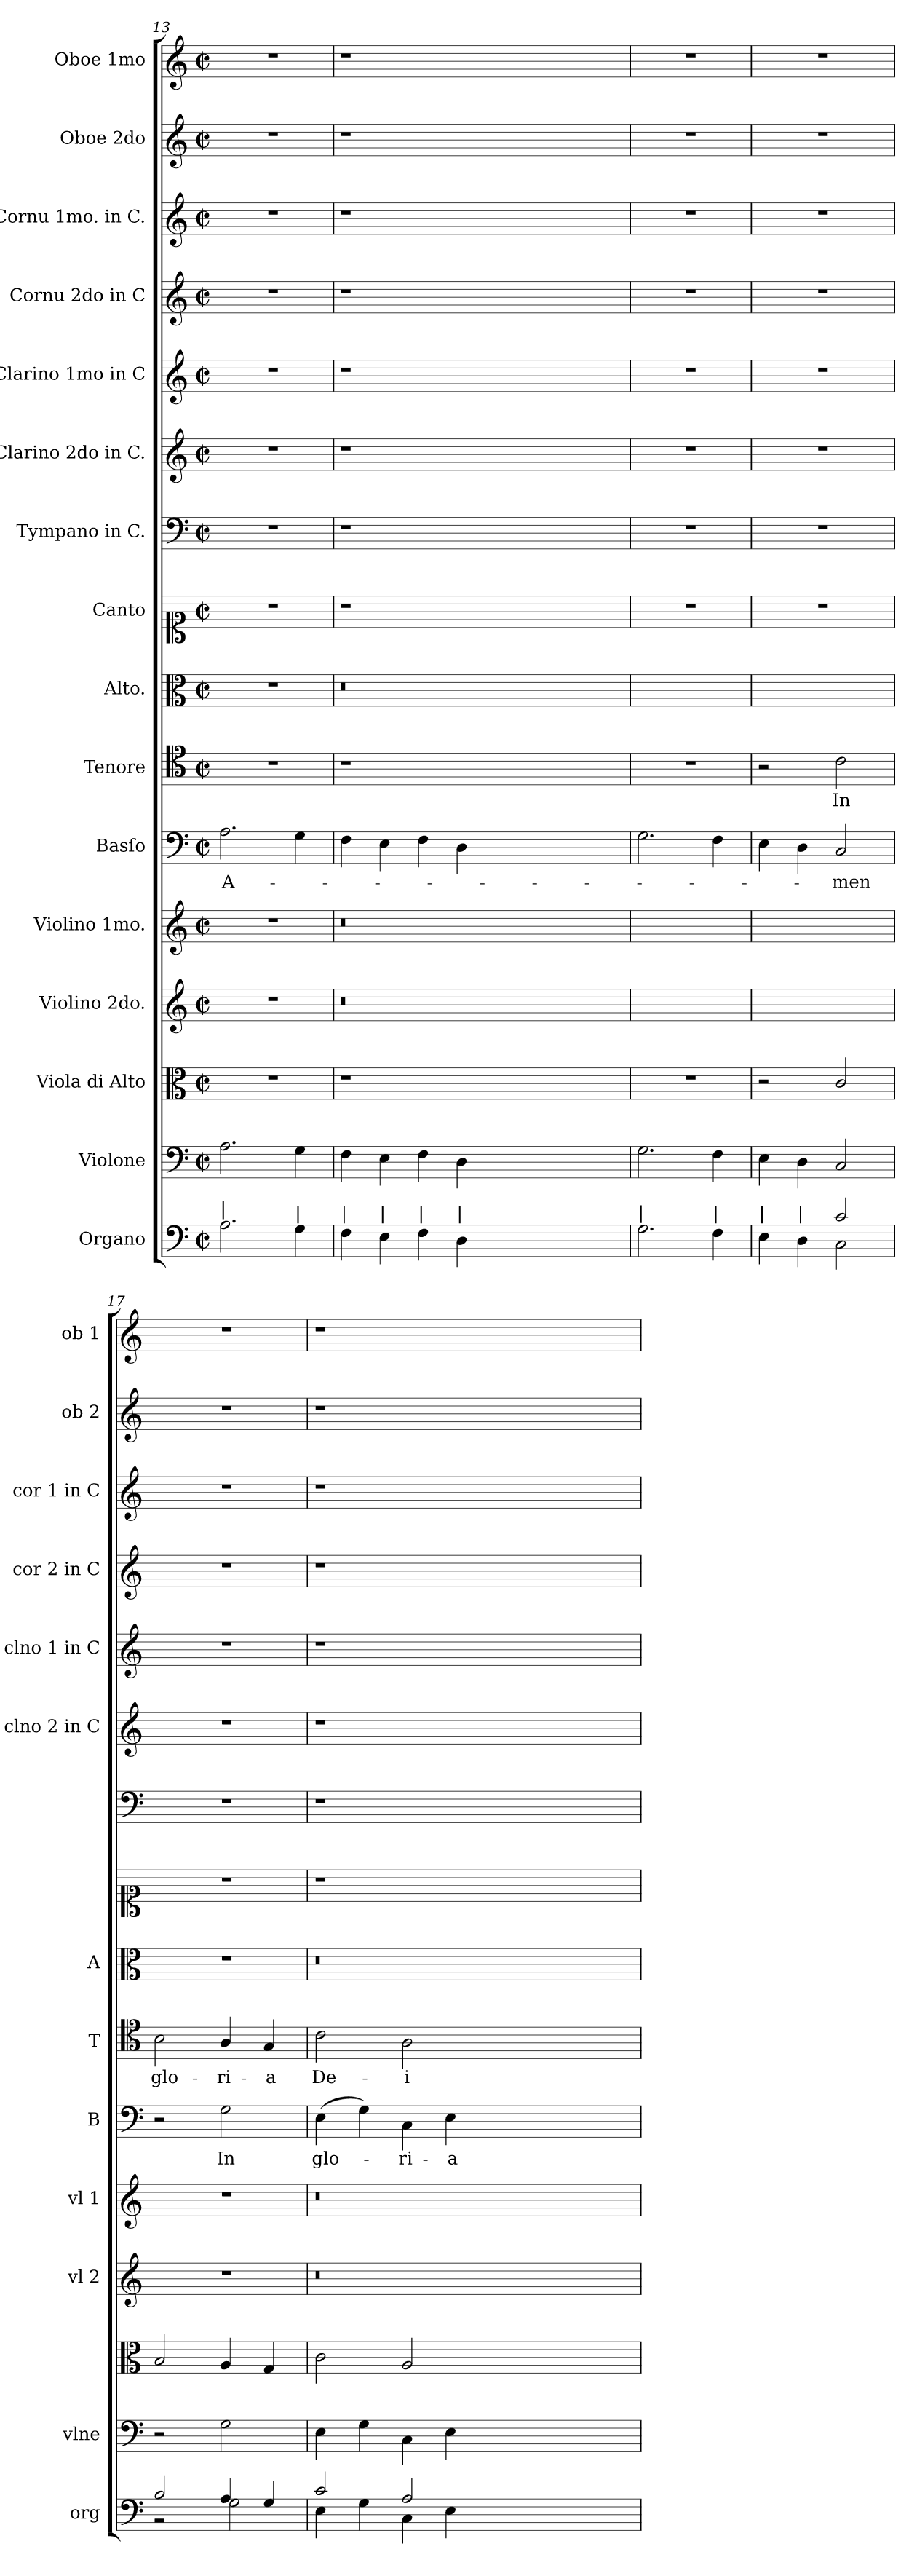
**kern	**kern	**kern	**dynam	**kern	**kern	**kern	**text	**kern	**text	**kern	**kern	**kern	**kern	**kern	**kern	**kern	**kern	**kern
*part16	*part15	*part14	*part14	*part13	*part12	*part11	*part11	*part10	*part10	*part9	*part8	*part7	*part6	*part5	*part4	*part3	*part2	*part1
*staff16	*staff15	*staff14	*staff14	*staff13	*staff12	*staff11	*staff11	*staff10	*staff10	*staff9	*staff8	*staff7	*staff6	*staff5	*staff4	*staff3	*staff2	*staff1
*I"Organo	*I"Violone	*I"Viola di Alto	*	*I"Violino 2do.	*I"Violino 1mo.	*I"Basſo	*	*I"Tenore	*	*I"Alto.	*I"Canto	*I"Tympano in C.	*I"Clarino 2do in C.	*I"Clarino 1mo in C	*I"Cornu 2do in C	*I"Cornu 1mo. in C.	*I"Oboe 2do	*I"Oboe 1mo
*I'org	*I'vlne	*	*	*I'vl 2	*I'vl 1	*I'B	*	*I'T	*	*I'A	*	*	*I'clno 2 in C	*I'clno 1 in C	*I'cor 2 in C	*I'cor 1 in C	*I'ob 2	*I'ob 1
*clefF4	*clefF4	*clefC3	*	*clefG2	*clefG2	*clefF4	*	*clefC4	*	*clefC3	*clefC1	*clefF4	*clefG2	*clefG2	*clefG2	*clefG2	*clefG2	*clefG2
*k[]	*k[]	*k[]	*	*k[]	*k[]	*k[]	*	*k[]	*	*k[]	*k[]	*k[]	*k[]	*k[]	*k[]	*k[]	*k[]	*k[]
*C:	*C:	*C:	*	*C:	*C:	*C:	*	*C:	*	*C:	*C:	*C:	*C:	*C:	*C:	*C:	*C:	*C:
*M2/2	*M2/2	*M2/2	*	*M2/2	*M2/2	*M2/2	*	*M2/2	*	*M2/2	*M2/2	*M2/2	*M2/2	*M2/2	*M2/2	*M2/2	*M2/2	*M2/2
*met(c|)	*met(c|)	*met(c|)	*	*met(c|)	*met(c|)	*met(c|)	*	*met(c|)	*	*met(c|)	*met(c|)	*met(c|)	*met(c|)	*met(c|)	*met(c|)	*met(c|)	*met(c|)	*met(c|)
=13	=13	=13	=13	=13	=13	=13	=13	=13	=13	=13	=13	=13	=13	=13	=13	=13	=13	=13
!LO:TX:a:t=|	!	!	!	!	!	!	!	!	!	!	!	!	!	!	!	!	!	!
2.A\	2.A\	1r	.	1r	1r	2.A\	A-	1r	.	1r	1r	1r	1r	1r	1r	1r	1r	1r
!LO:TX:a:t=|	!	!	!	!	!	!	!	!	!	!	!	!	!	!	!	!	!	!
4G\	4G\	.	.	.	.	4G\	.	.	.	.	.	.	.	.	.	.	.	.
=14	=14	=14	=14	=14	=14	=14	=14	=14	=14	=14	=14	=14	=14	=14	=14	=14	=14	=14
!LO:TX:a:t=|	!	!	!	!	!	!	!	!	!	!	!	!	!	!	!	!	!	!
4F\	4F\	1r	.	0.r	0.r	4F\	.	1r	.	0.r	1r	1r	1r	1r	1r	1r	1r	1r
!LO:TX:a:t=|	!	!	!	!	!	!	!	!	!	!	!	!	!	!	!	!	!	!
4E\	4E\	.	.	.	.	4E\	.	.	.	.	.	.	.	.	.	.	.	.
!LO:TX:a:t=|	!	!	!	!	!	!	!	!	!	!	!	!	!	!	!	!	!	!
4F\	4F\	.	.	.	.	4F\	.	.	.	.	.	.	.	.	.	.	.	.
!LO:TX:a:t=|	!	!	!	!	!	!	!	!	!	!	!	!	!	!	!	!	!	!
4D\	4D\	.	.	.	.	4D\	.	.	.	.	.	.	.	.	.	.	.	.
0ryy	0ryy	0ryy	.	.	.	0ryy	.	0ryy	.	.	0ryy	0ryy	0ryy	0ryy	0ryy	0ryy	0ryy	0ryy
=15	=15	=15	=15	=15	=15	=15	=15	=15	=15	=15	=15	=15	=15	=15	=15	=15	=15	=15
!LO:TX:a:t=|	!	!	!	!	!	!	!	!	!	!	!	!	!	!	!	!	!	!
2.G\	2.G\	1r	.	1ryy	1ryy	2.G\	.	1r	.	1ryy	1r	1r	1r	1r	1r	1r	1r	1r
!LO:TX:a:t=|	!	!	!	!	!	!	!	!	!	!	!	!	!	!	!	!	!	!
4F\	4F\	.	.	.	.	4F\	.	.	.	.	.	.	.	.	.	.	.	.
=16	=16	=16	=16	=16	=16	=16	=16	=16	=16	=16	=16	=16	=16	=16	=16	=16	=16	=16
*^	*	*	*	*	*	*	*	*	*	*	*	*	*	*	*	*	*	*
!LO:TX:a:t=|	!	!	!	!	!	!	!	!	!	!	!	!	!	!	!	!	!	!	!
4E\	2ryy	4E\	2r	.	1ryy	1ryy	4E\	.	2r	.	1ryy	1r	1r	1r	1r	1r	1r	1r	1r
!LO:TX:a:t=|	!	!	!	!	!	!	!	!	!	!	!	!	!	!	!	!	!	!	!
4D\	.	4D\	.	.	.	.	4D\	.	.	.	.	.	.	.	.	.	.	.	.
!	!	!	!	!LO:DY:a	!	!	!	!	!	!	!	!	!	!	!	!	!	!	!
2c/	2C\	2C/	2c/	ffor&colon;	.	.	2C/	-men	2c\	In	.	.	.	.	.	.	.	.	.
=17	=17	=17	=17	=17	=17	=17	=17	=17	=17	=17	=17	=17	=17	=17	=17	=17	=17	=17	=17
2B/	2r	2r	2B/	.	1r	1r	2r	.	2B\	glo-	1r	1r	1r	1r	1r	1r	1r	1r	1r
4A/	2G\	2G\	4A/	.	.	.	2G\	In	4A/	-ri-	.	.	.	.	.	.	.	.	.
4G/	.	.	4G/	.	.	.	.	.	4G/	-a	.	.	.	.	.	.	.	.	.
=18	=18	=18	=18	=18	=18	=18	=18	=18	=18	=18	=18	=18	=18	=18	=18	=18	=18	=18	=18
2c/	4E\	4E\	2c\	.	0.r	0.r	(4E\	glo-	2c\	De-	0.r	1r	1r	1r	1r	1r	1r	1r	1r
.	4G\	4G\	.	.	.	.	4G\)	.	.	.	.	.	.	.	.	.	.	.	.
2A/	4C\	4C\	2A/	.	.	.	4C\	-ri-	2A\	-i	.	.	.	.	.	.	.	.	.
.	4E\	4E\	.	.	.	.	4E\	-a	.	.	.	.	.	.	.	.	.	.	.
0ryy	0ryy	0ryy	0ryy	.	.	.	0ryy	.	0ryy	.	.	0ryy	0ryy	0ryy	0ryy	0ryy	0ryy	0ryy	0ryy
*v	*v	*	*	*	*	*	*	*	*	*	*	*	*	*	*	*	*	*	*
=	=	=	=	=	=	=	=	=	=	=	=	=	=	=	=	=	=	=
*-	*-	*-	*-	*-	*-	*-	*-	*-	*-	*-	*-	*-	*-	*-	*-	*-	*-	*-
